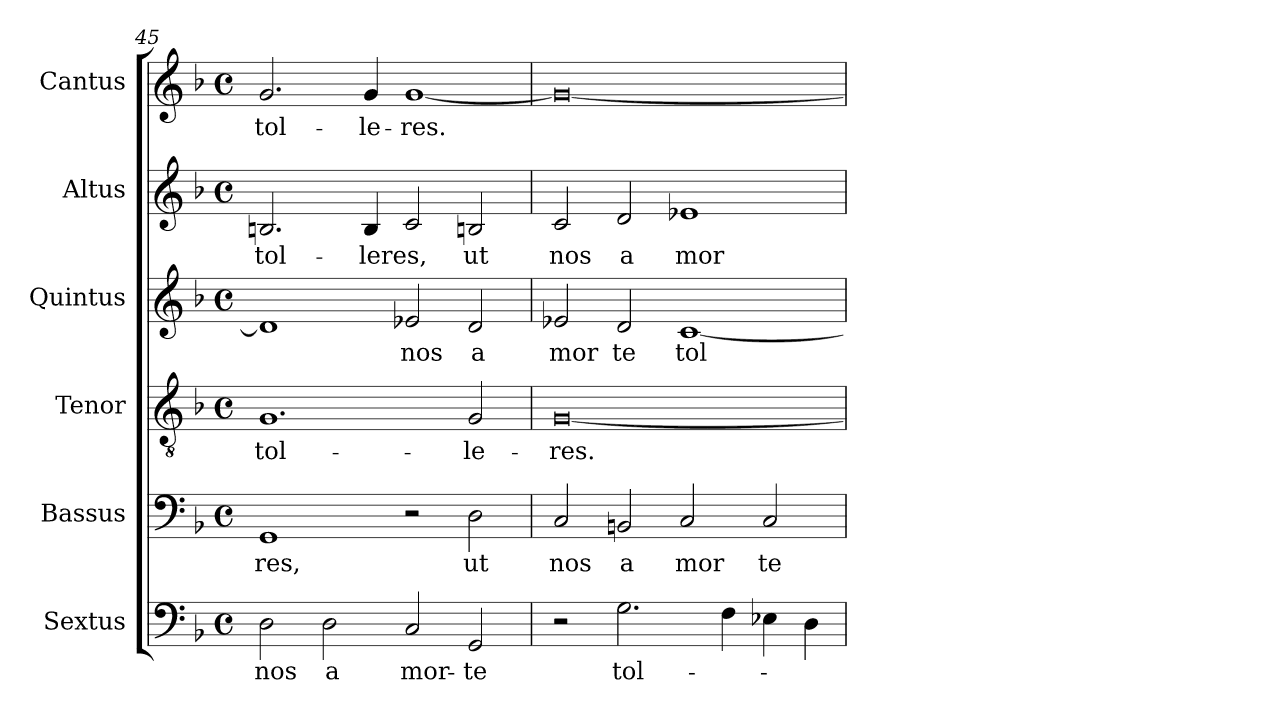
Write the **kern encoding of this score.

**kern	**text	**kern	**text	**kern	**text	**kern	**text	**kern	**text	**kern	**text
*part6	*part6	*part5	*part5	*part4	*part4	*part3	*part3	*part2	*part2	*part1	*part1
*staff6	*staff6	*staff5	*staff5	*staff4	*staff4	*staff3	*staff3	*staff2	*staff2	*staff1	*staff1
*I"Sextus	*	*I"Bassus	*	*I"Tenor	*	*I"Quintus	*	*I"Altus	*	*I"Cantus	*
*I'Sextus	*	*I'Bassus	*	*I'Tenor	*	*I'Quintus	*	*I'Altus	*	*I'Cantus	*
*clefF4	*	*clefF4	*	*clefGv2	*	*clefG2	*	*clefG2	*	*clefG2	*
*k[b-]	*	*k[b-]	*	*k[b-]	*	*k[b-]	*	*k[b-]	*	*k[b-]	*
*F:	*	*F:	*	*F:	*	*F:	*	*F:	*	*F:	*
*M4/4	*	*M4/4	*	*M4/4	*	*M4/4	*	*M4/4	*	*M4/4	*
*met(c)	*	*met(c)	*	*met(c)	*	*met(c)	*	*met(c)	*	*met(c)	*
=45	=45	=45	=45	=45	=45	=45	=45	=45	=45	=45	=45
!	!LO:LY:b:cj	!	!LO:LY:b:cj	!	!LO:LY:b:cj	!	!	!	!LO:LY:b:cj	!	!LO:LY:b:cj
2D\	nos	1GG	res,	1.G	tol-	1d]	.	2.Bn/	tol-	2.g/	tol-
!	!LO:LY:b:cj	!	!	!	!	!	!	!	!	!	!
2D\	a	.	.	.	.	.	.	.	.	.	.
!	!	!	!	!	!	!	!	!	!LO:LY:b	!	!LO:LY:b:cj
.	.	.	.	.	.	.	.	4B/	-leres,	4g/	-le-
!	!LO:LY:b:cj	!	!	!	!	!	!LO:LY:b:cj	!	!	!	!LO:LY:b:cj
2C/	mor-	2r	.	.	.	2e-X/	nos	2c/	.	[<1g	-res.
!	!LO:LY:b:cj	!	!LO:LY:b:cj	!	!LO:LY:b:cj	!	!LO:LY:b:cj	!	!LO:LY:b:cj	!	!
2GG/	-te	2D\	ut	2G/	-le-	2d/	a	2Bn/	ut	.	.
=46	=46	=46	=46	=46	=46	=46	=46	=46	=46	=46	=46
!	!	!	!LO:LY:b:cj	!	!LO:LY:b:cj	!	!LO:LY:b:cj	!	!LO:LY:b:cj	!	!
2r	.	2C/	nos	[<0G	-res.	2e-X/	mor	2c/	nos	0g_<	.
!	!LO:LY:b	!	!LO:LY:b:cj	!	!	!	!LO:LY:b:cj	!	!LO:LY:b:cj	!	!
2.G\	tol-	2BBn/	a	.	.	2d/	te	2d/	a	.	.
!	!	!	!LO:LY:b:cj	!	!	!	!LO:LY:b:cj	!	!LO:LY:b:cj	!	!
.	.	2C/	mor	.	.	[<1c	tol	1e-X	mor-	.	.
4F\	.	.	.	.	.	.	.	.	.	.	.
!	!	!	!LO:LY:b:cj	!	!	!	!	!	!	!	!
4E-X\	.	2C/	te	.	.	.	.	.	.	.	.
4D\	.	.	.	.	.	.	.	.	.	.	.
=	=	=	=	=	=	=	=	=	=	=	=
*-	*-	*-	*-	*-	*-	*-	*-	*-	*-	*-	*-
